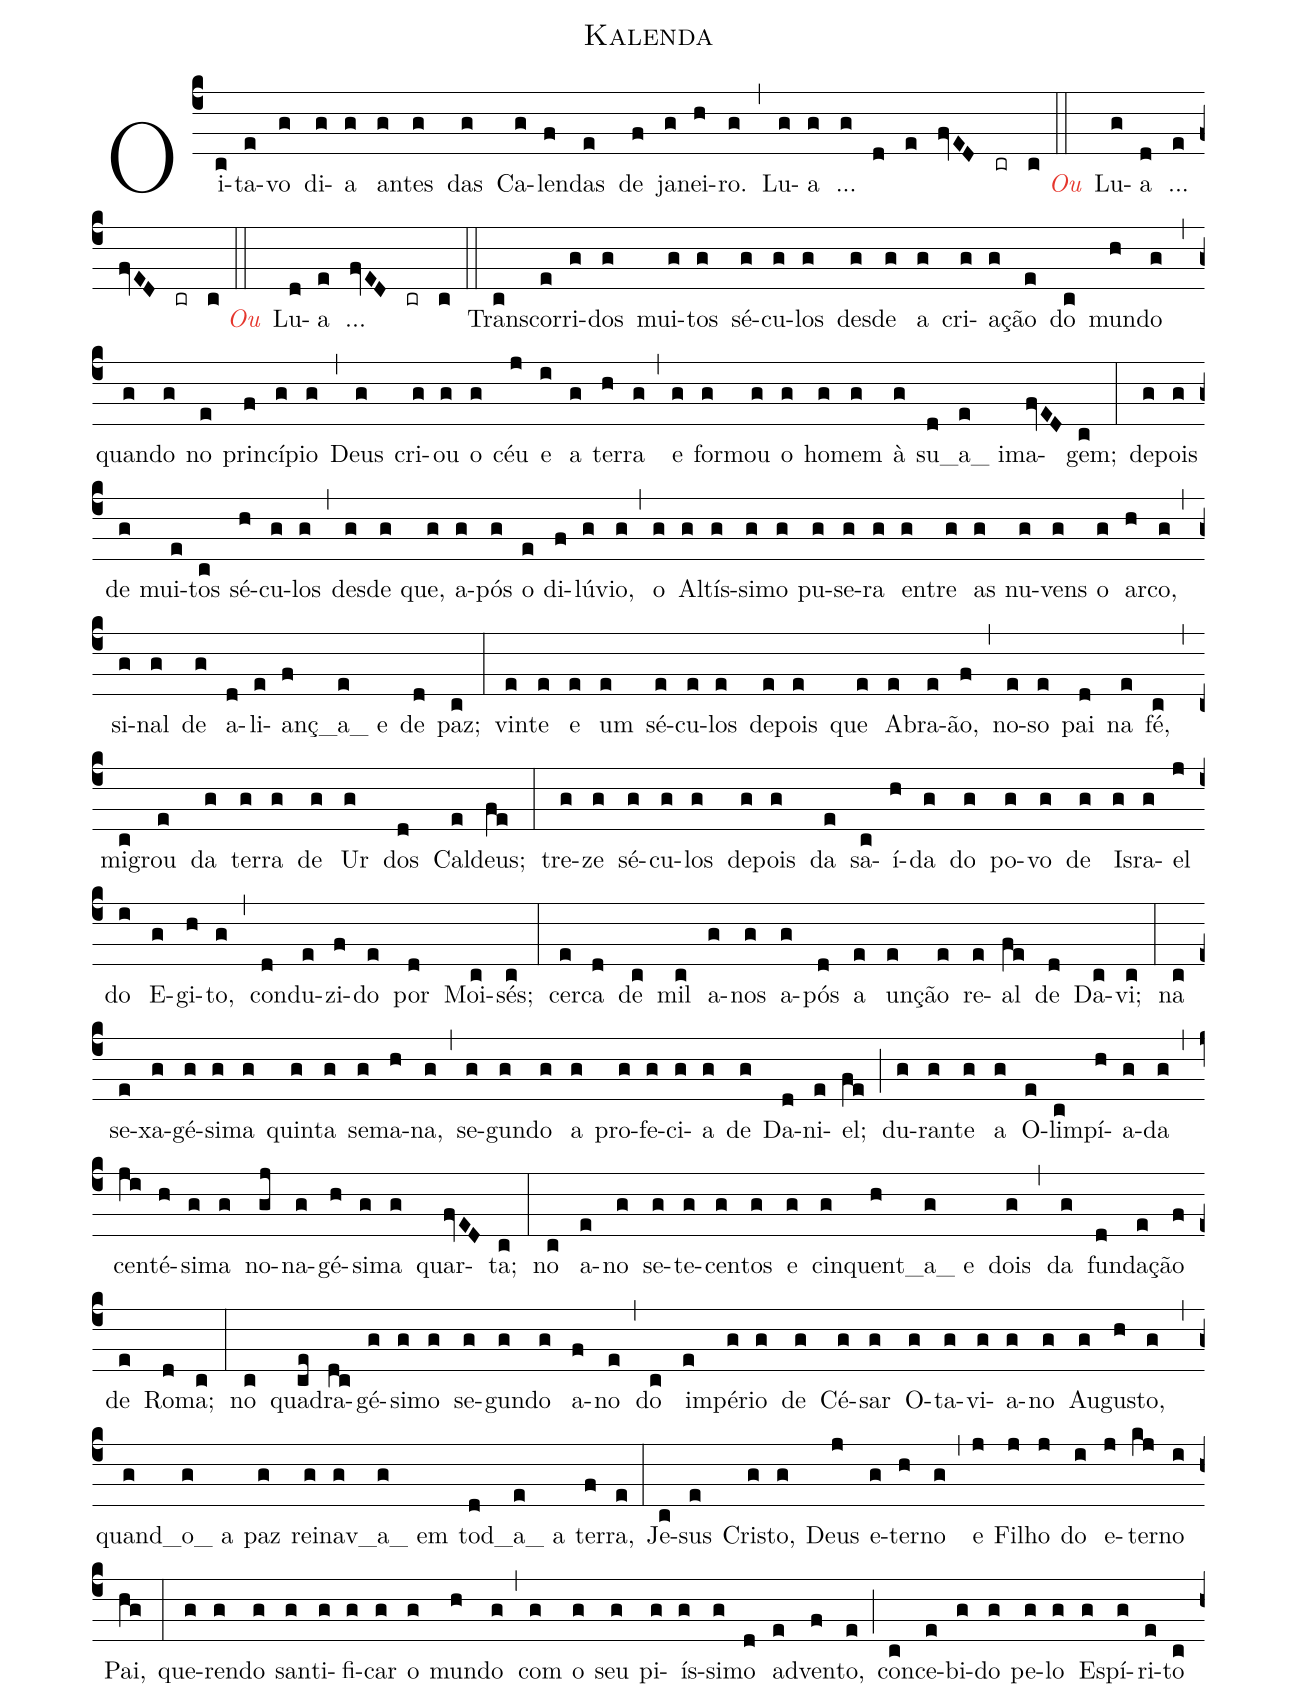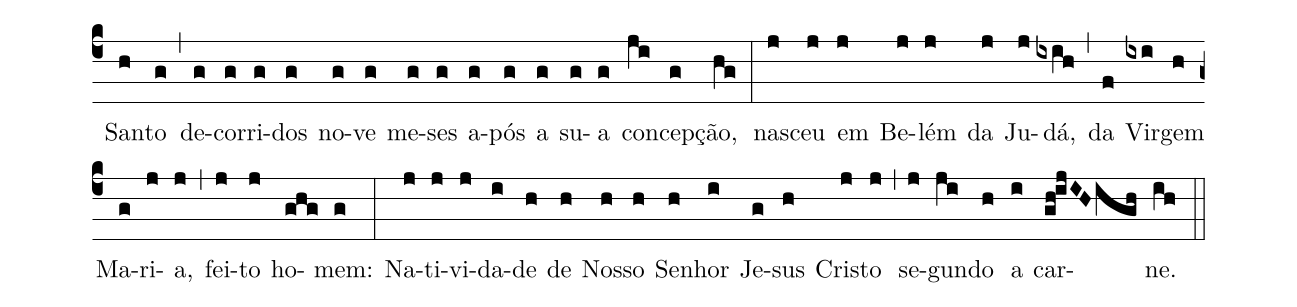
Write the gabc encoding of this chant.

name: Kalenda;
%%
(c4)

Oi(c)ta(e)vo(g) di(g)a(g) an(g)tes(g) das(g) Ca(g)len(f)das(e) de(f) ja(g)nei(h)ro.(g) (,) Lu(g)a(g) ...(g) (d) (e) (fvED) (cr) (c) (::) <c><i>Ou</i></c>() Lu(g)a(d) ...(e) (fvED) (cr) (c) (::) <c><i>Ou</i></c>() Lu(d)a(e) ...(fvED) (cr) (c)

(::)

Trans(c)cor(e)ri(g)dos(g) mui(g)tos(g) sé(g)cu(g)los(g) des(g)de(g) a(g) cri(g)a(g)ção(e) do(c) mun(h)do(g) (,) quan(g)do(g) no(e) prin(f)cí(g)pio(g) (,) Deus(g) cri(g)ou(g) o(g) céu(j) e(i) a(g) ter(h)ra(g) (,) e(g) for(g)mou(g) o(g) ho(g)mem(g) à(g) su(d)_a_ i(e)ma(fvED)gem;(c)

(:)

de(g)pois(g) de(g) mui(e)tos(c) sé(h)cu(g)los(g) (,) des(g)de(g) que,(g) a(g)pós(g) o(e) di(f)lú(g)vio,(g) (,) o(g) Al(g)tís(g)si(g)mo(g) pu(g)se(g)ra(g) en(g)tre(g) as(g) nu(g)vens(g) o(g) ar(h)co,(g) (,) si(g)nal(g) de(g) a(d)li(e)an(f)ç_a_ e(e) de(d) paz;(c)

(:)

vin(e)te(e) e(e) um(e) sé(e)cu(e)los(e) de(e)pois(e) que(e) A(e)bra(e)ão,(f) (,) no(e)so(e) pai(d) na(e) fé,(c) (,) mi(c)grou(e) da(g) ter(g)ra(g) de(g) Ur(g) dos(d) Cal(e)deus;(fe)

(:)

tre(g)ze(g) sé(g)cu(g)los(g) de(g)pois(g) da(e) sa(c)í(h)da(g) do(g) po(g)vo(g) de(g) Is(g)ra(g)el(j) do(i) E(g)gi(h)to,(g) (,) con(d)du(e)zi(f)do(e) por(d) Moi(c)sés;(c)

(:)

cer(e)ca(d) de(c) mil(c) a(g)nos(g) a(g)pós(d) a(e) un(e)ção(e) re(e)al(fe) de(d) Da(c)vi;(c)

(:)

na(c) se(e)xa(g)gé(g)si(g)ma(g) quin(g)ta(g) se(g)ma(h)na,(g) (,) se(g)gun(g)do(g) a(g) pro(g)fe(g)ci(g)a(g) de(g) Da(d)ni(e)el;(fe)

(;)

du(g)ran(g)te(g) a(g) O(e)lim(c)pí(h)a(g)da(g) (,) cen(ji)té(h)si(g)ma(g) no(gj)na(g)gé(h)si(g)ma(g) quar(fvED)ta;(c)

(:)

no(c) a(e)no(g) se(g)te(g)cen(g)tos(g) e(g) cin(g)quen(h)t_a_ e(g) dois(g) (,) da(g) fun(d)da(e)ção(f) de(e) Ro(d)ma;(c)

(:)

no(c) qua(ce)dra(dc)gé(g)si(g)mo(g) se(g)gun(g)do(g) a(f)no(e) (,) do(c) im(e)pé(g)rio(g) de(g) Cé(g)sar(g) O(g)ta(g)vi(g)a(g)no(g) Au(g)gus(h)to,(g) (,) quan(g)d_o_ a(g) paz(g) rei(g)na(g)v_a_ em(g) to(d)d_a_ a(e) ter(f)ra,(e)

(:)

Je(c)sus(e) Cris(g)to,(g) Deus(j) e(g)ter(h)no(g) (,) e(j) Fi(j)lho(j) do(i) e(j)ter(kj)no(i) Pai,(hg) (:)

que(g)ren(g)do(g) san(g)ti(g)fi(g)car(g) o(g) mun(h)do(g) (,) com(g) o(g) seu(g) pi(g)ís(g)si(g)mo(d) ad(e)ven(f)to,(e)

(;)

con(c)ce(e)bi(g)do(g) pe(g)lo(g) Es(g)pí(g)ri(e)to(c) San(h)to(g) (,)

de(g)cor(g)ri(g)dos(g) no(g)ve(g) me(g)ses(g) a(g)pós(g) a(g) su(g)a(g) con(ji)cep(g)ção,(hg) (:)

nas(j)ceu(j) em(j) Be(j)lém(j) da(j) Ju(j)dá,(ixih) (,) da(f) Vir(ixi)gem(h) Ma(g)ri(j)a,(j) (,) fei(j)to(j) ho(ghg)mem:(g)

(:)

Na(j)ti(j)vi(j)da(i)de(h) de(h) Nos(h)so(h) Se(h)nhor(i) Je(g)sus(h) Cris(j)to(j) (,) se(j)gun(ji)do(h) a(i) car(gh!ijIHigh)ne.(ih)

(::)
